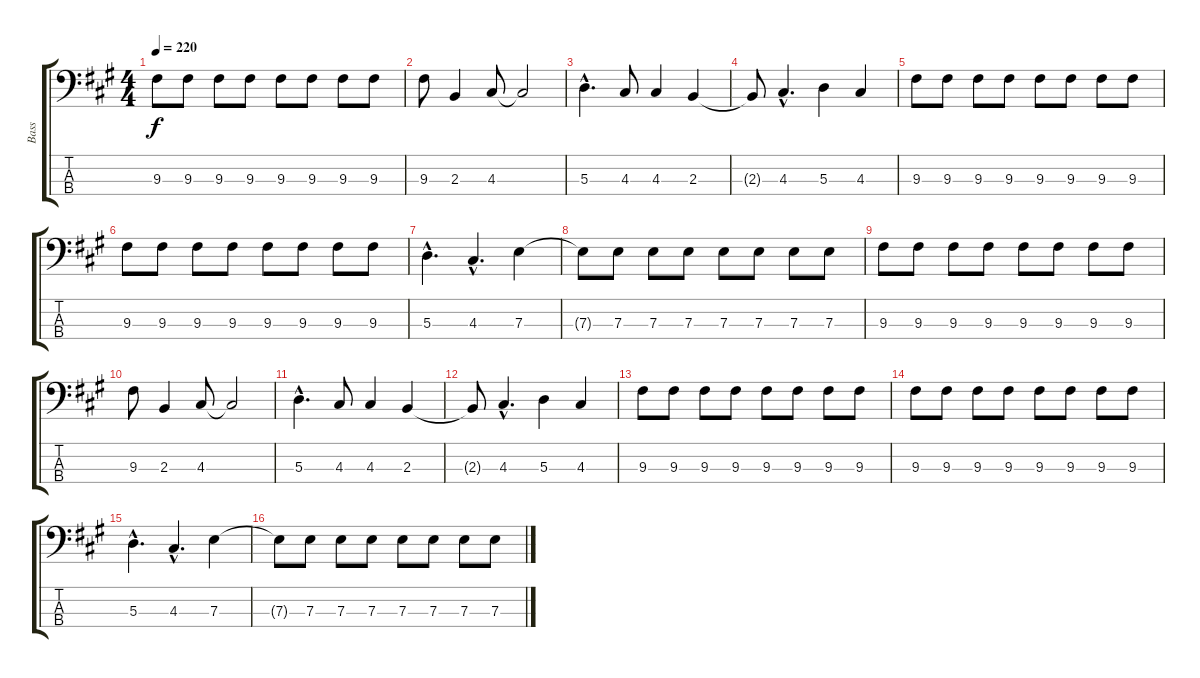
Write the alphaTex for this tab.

\track ("Bass" "Bass") {instrument slapbass1}
\staff {score tabs}
\tuning (G2 D2 A1 E1) {hide}
\ts (4 4)
\tempo 220
\clef f4
\ks a
9.3.8{dy f} 9.3.8 9.3.8 9.3.8 9.3.8 9.3.8 9.3.8 9.3.8 |
9.3.8 2.3.4 4.3.8 4.3{t}.2 |
5.3{hac}.4{d} 4.3.8 4.3.4 2.3.4 |
2.3{t}.8 4.3{hac}.4{d} 5.3.4 4.3.4 |
9.3.8 9.3.8 9.3.8 9.3.8 9.3.8 9.3.8 9.3.8 9.3.8 |
9.3.8 9.3.8 9.3.8 9.3.8 9.3.8 9.3.8 9.3.8 9.3.8 |
5.3{hac}.4{d} 4.3{hac}.4{d} 7.3.4 |
7.3{t}.8 7.3.8 7.3.8 7.3.8 7.3.8 7.3.8 7.3.8 7.3.8 |
9.3.8 9.3.8 9.3.8 9.3.8 9.3.8 9.3.8 9.3.8 9.3.8 |
9.3.8 2.3.4 4.3.8 4.3{t}.2 |
5.3{hac}.4{d} 4.3.8 4.3.4 2.3.4 |
2.3{t}.8 4.3{hac}.4{d} 5.3.4 4.3.4 |
9.3.8 9.3.8 9.3.8 9.3.8 9.3.8 9.3.8 9.3.8 9.3.8 |
9.3.8 9.3.8 9.3.8 9.3.8 9.3.8 9.3.8 9.3.8 9.3.8 |
5.3{hac}.4{d} 4.3{hac}.4{d} 7.3.4 |
7.3{t}.8 7.3.8 7.3.8 7.3.8 7.3.8 7.3.8 7.3.8 7.3.8
